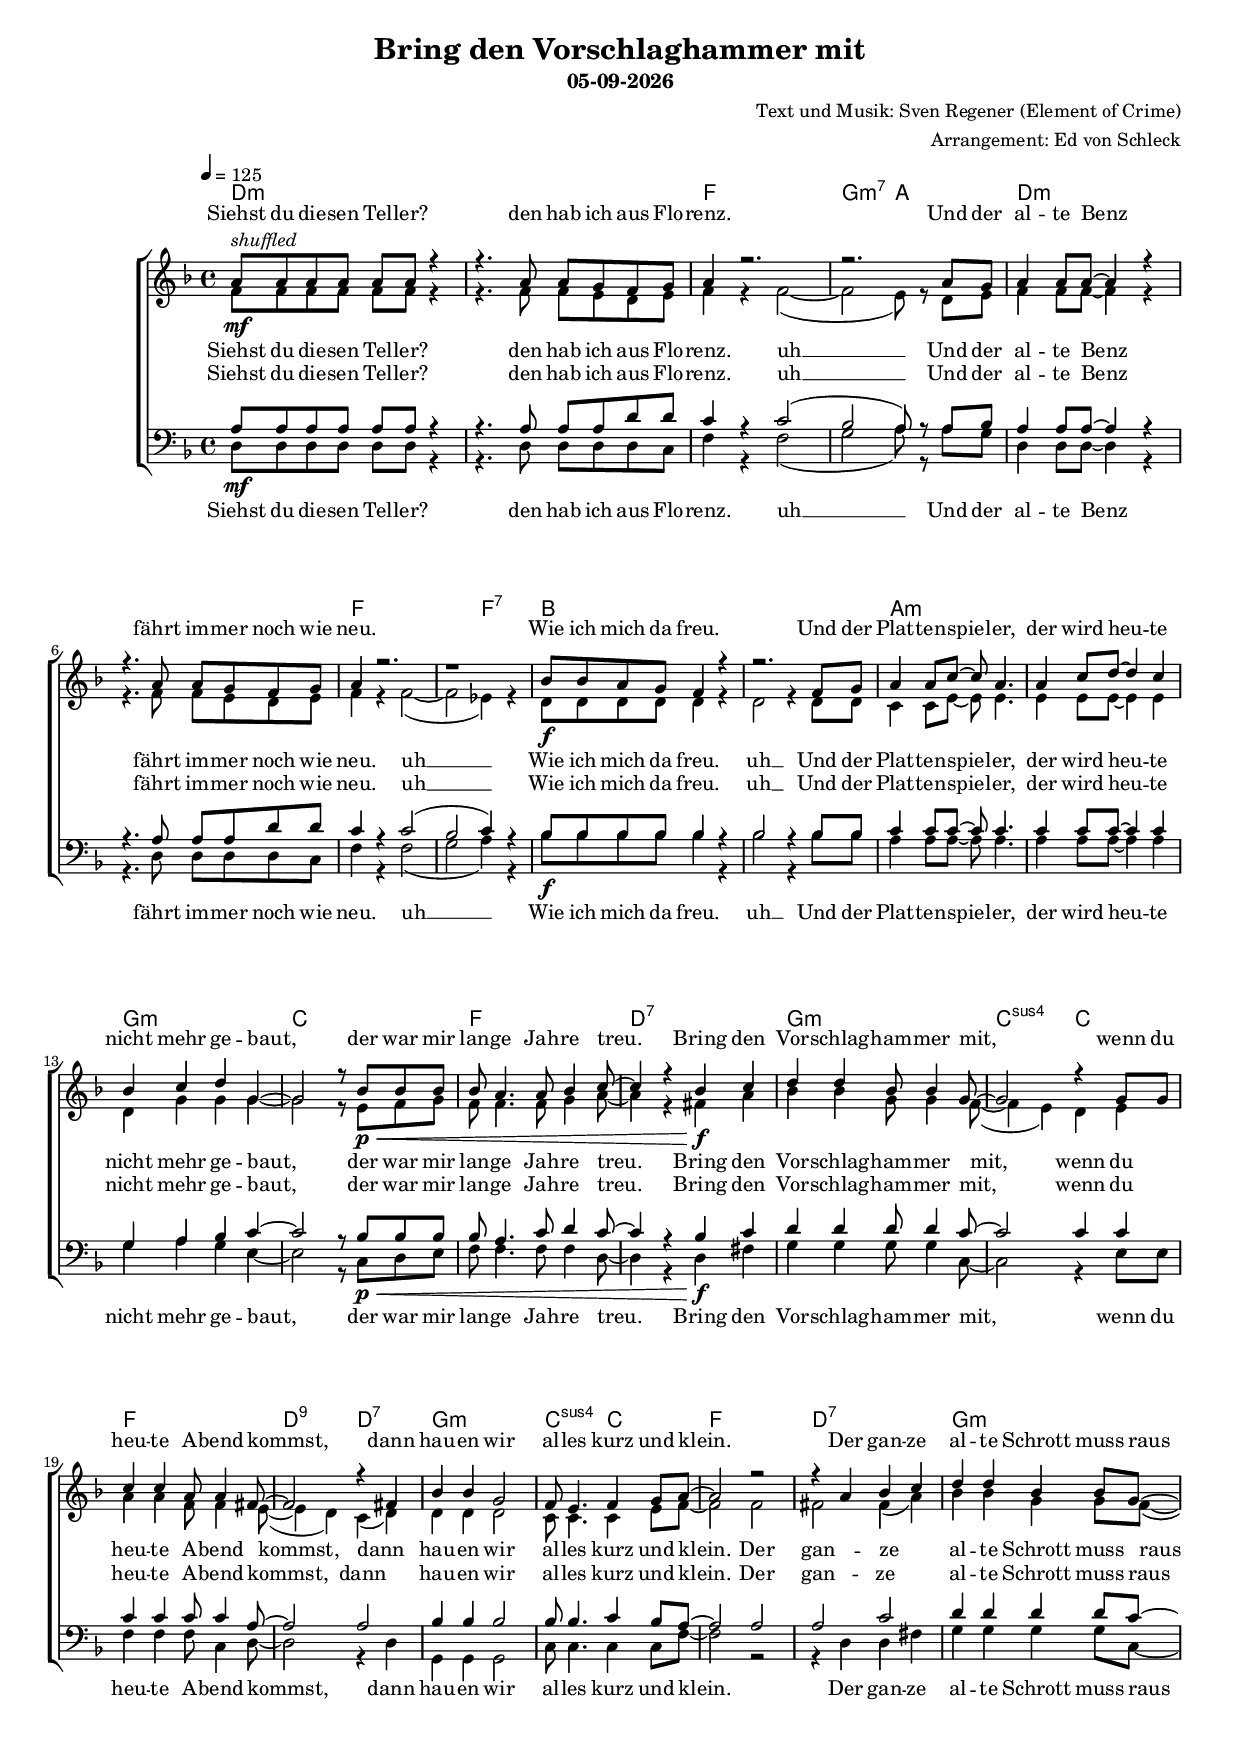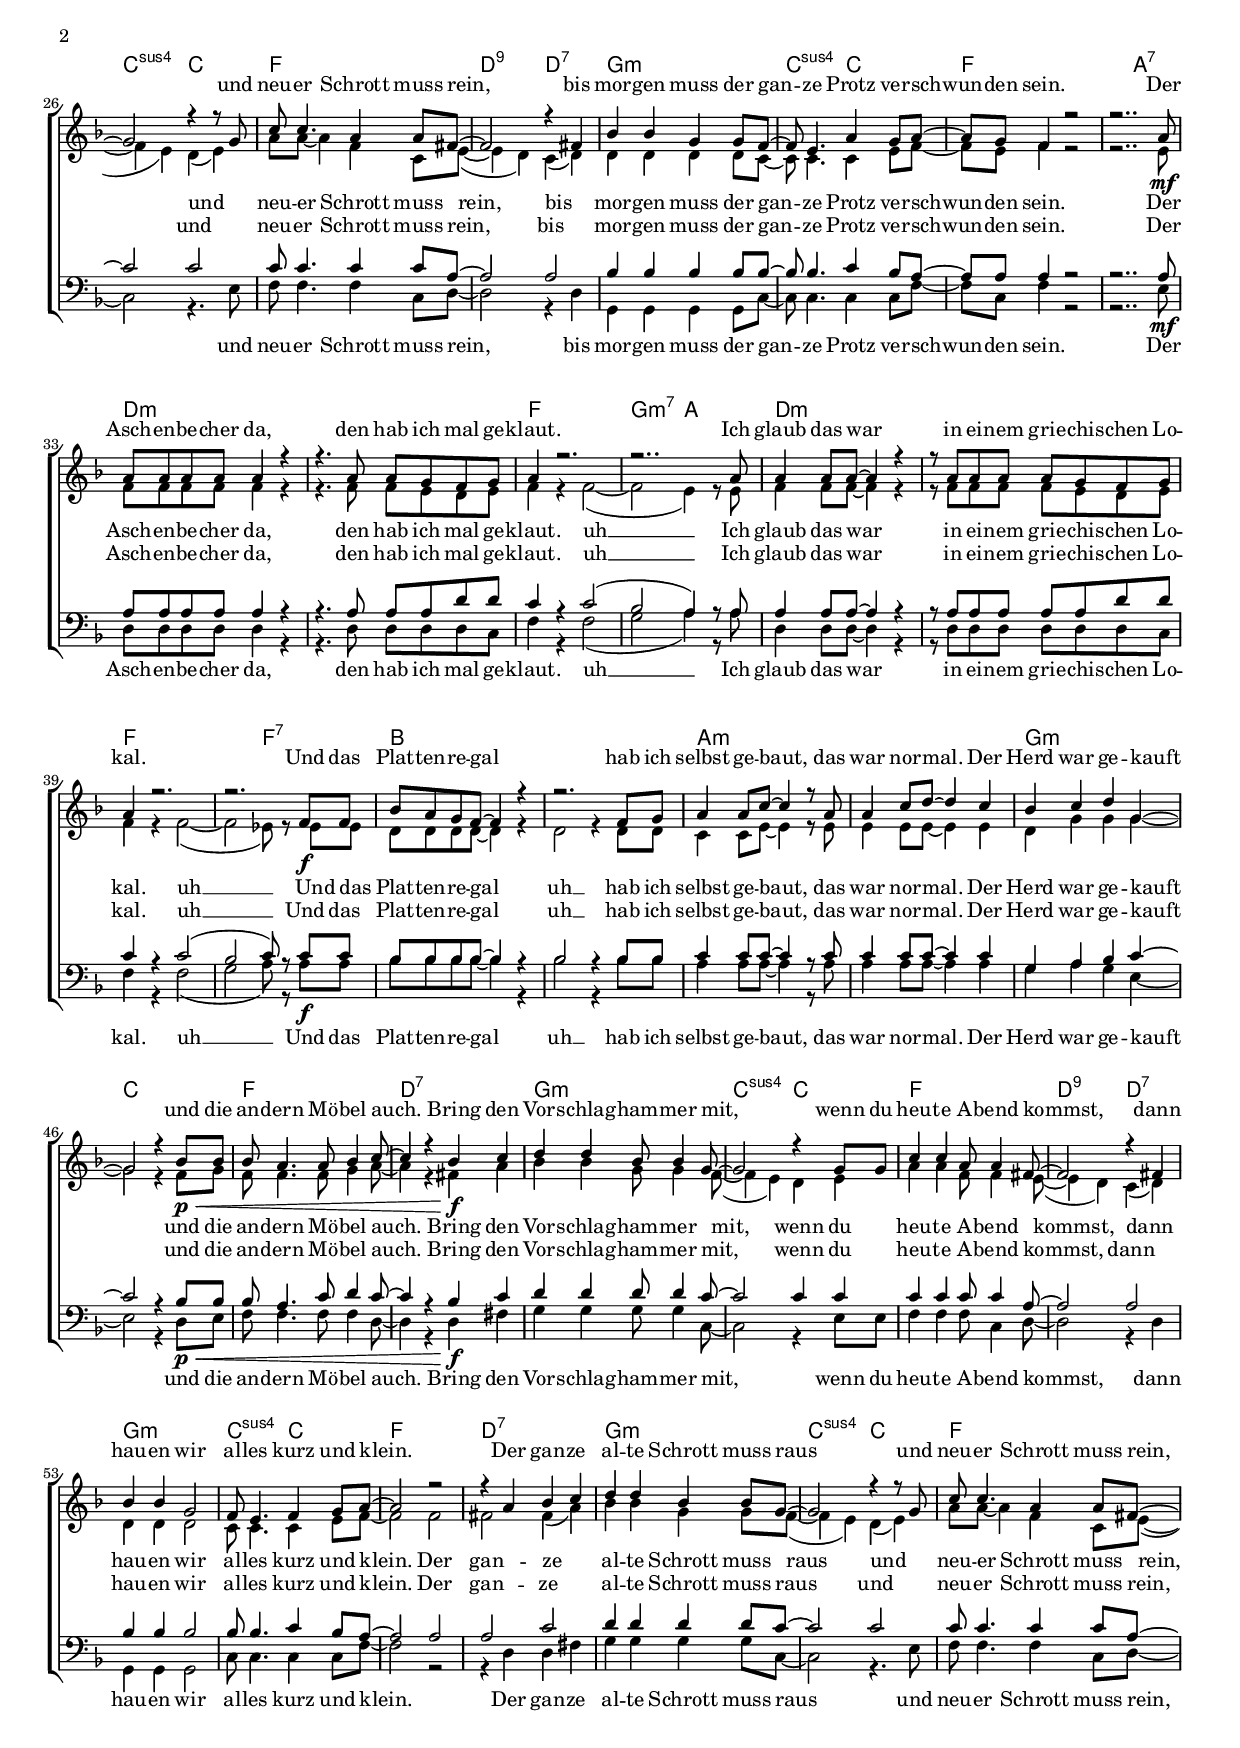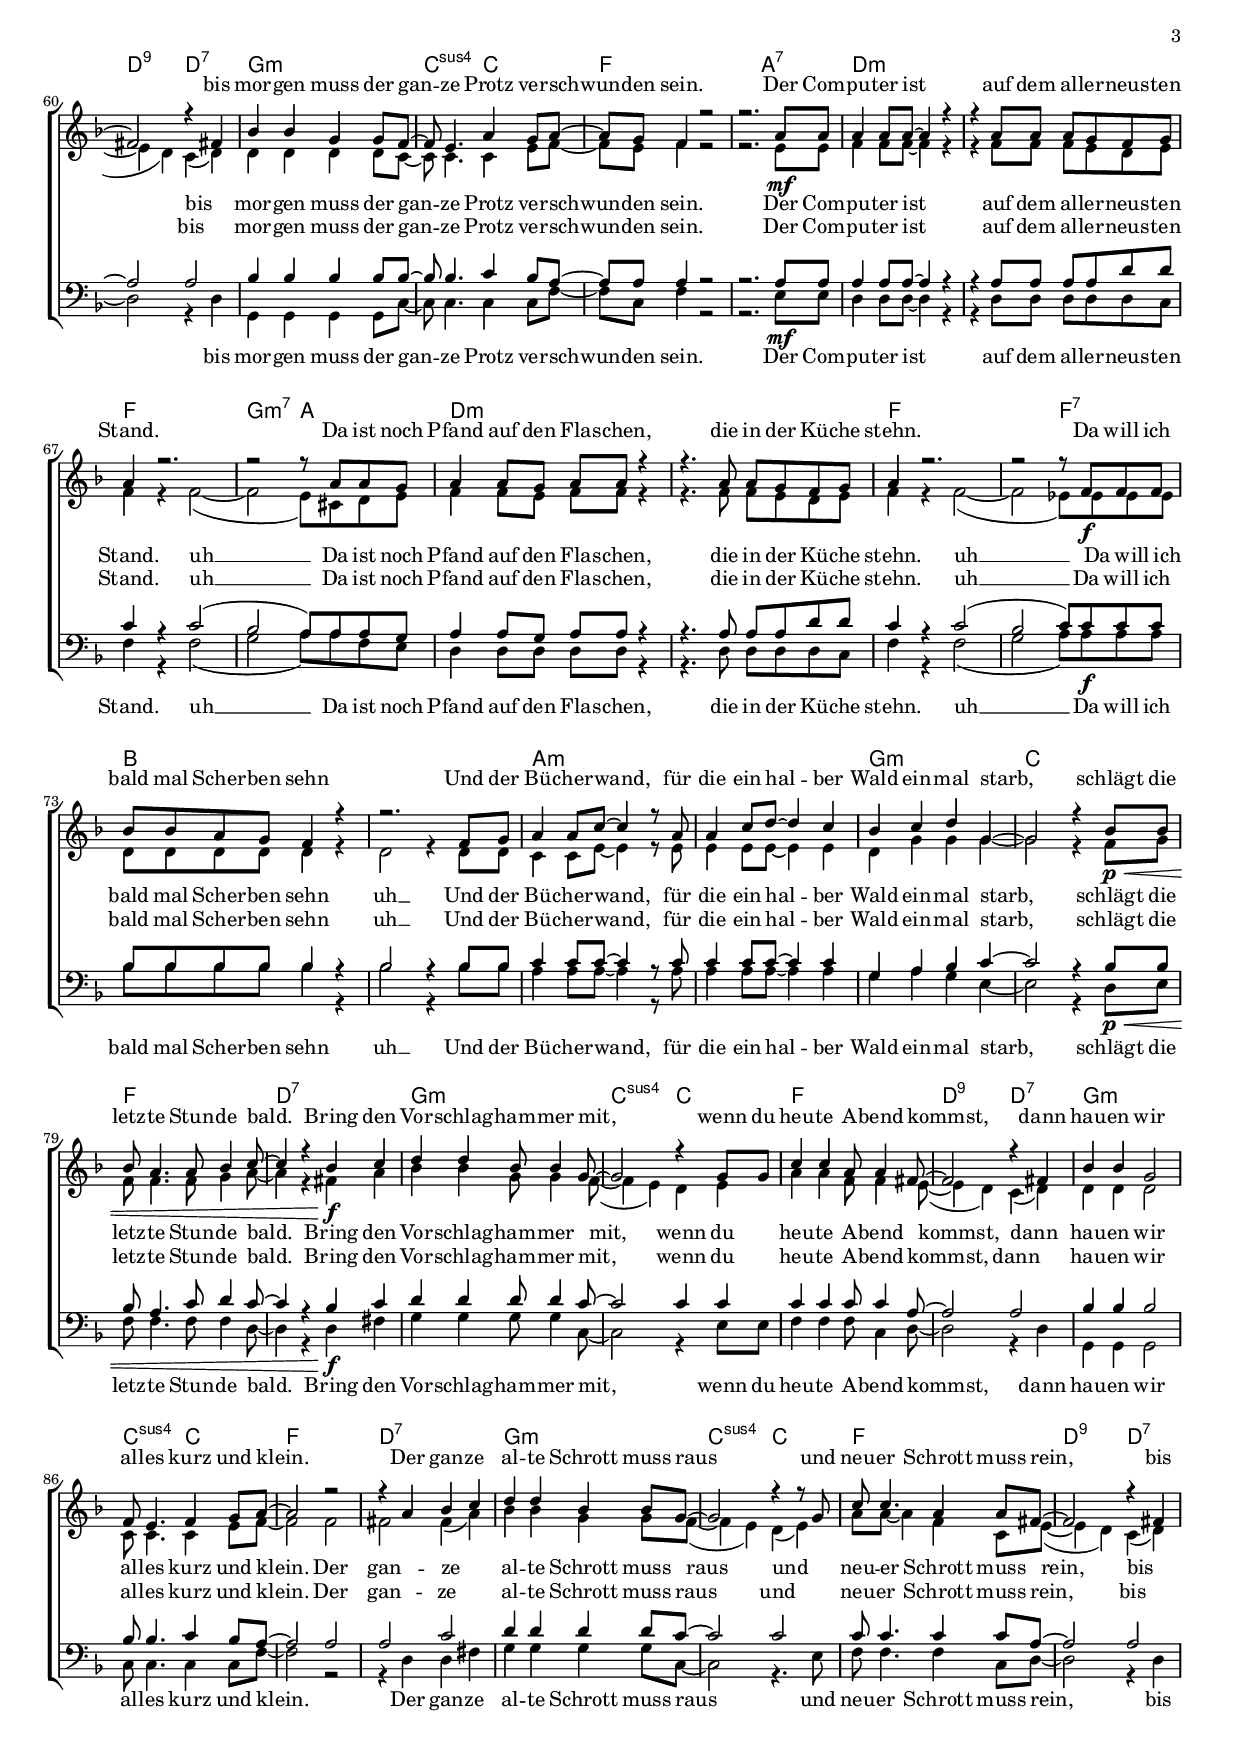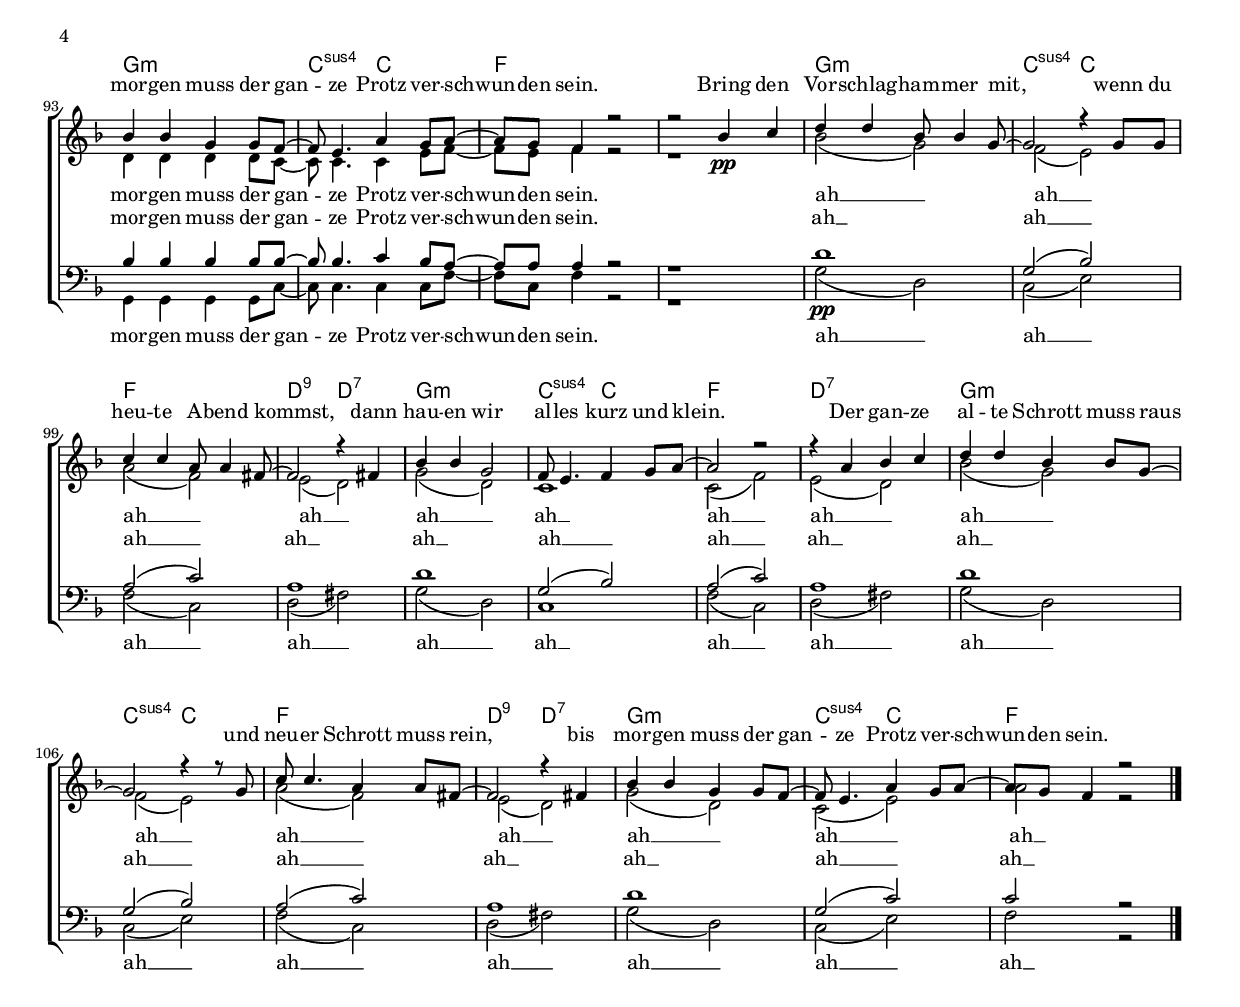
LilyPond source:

\version "2.18.0"
date = #(strftime "%d-%m-%Y" (localtime (current-time)))

\header {
  title = "Bring den Vorschlaghammer mit"
  subtitle = \date
  composer = "Text und Musik: Sven Regener (Element of Crime)"
  arranger = "Arrangement: Ed von Schleck"
}

%Größe der Partitur
#(set-global-staff-size 16)

#(set-default-paper-size "a4")

%Abschalten von Point&Click
#(ly:set-option 'point-and-click #f)

global = {
  \tempo 4=125
  \key f \major
  \time 4/4
}

stropheEins  = \lyricmode {
  Siehst du die -- sen Tel -- ler?
  den hab ich aus Flo -- renz.
  Und der al -- te Benz
  fährt im -- mer noch wie neu.
  Wie ich mich da freu.
  Und der Plat -- ten -- spie -- ler,
  der wird heu -- te nicht mehr ge -- baut,
  der war mir lan -- ge Jah -- re treu.
}

stropheEinsAh  = \lyricmode {
  Siehst du die -- sen Tel -- ler?
  den hab ich aus Flo -- renz. uh __
  Und der al -- te Benz
  fährt im -- mer noch wie neu. uh __
  Wie ich mich da freu. uh __
  Und der Plat -- ten -- spie -- ler,
  der wird heu -- te nicht mehr ge -- baut,
  der war mir lan -- ge Jah -- re treu.
}

stropheZwei  = \lyricmode {
  Der Asch -- en -- be -- cher da,
  den hab ich mal ge -- klaut.
  Ich glaub das war
  in ei -- nem grie -- chi -- schen Lo -- kal.
  Und das Plat -- ten -- re -- gal
  hab ich selbst ge -- baut,
  das war nor -- mal.
  Der Herd war ge -- kauft
  und die an -- dern Mö -- bel auch.
}

stropheZweiAh  = \lyricmode {
  Der Asch -- en -- be -- cher da,
  den hab ich mal ge -- klaut. uh __
  Ich glaub das war 
  in ei -- nem grie -- chi -- schen Lo -- kal. uh __
  Und das Plat -- ten -- re -- gal uh __
  hab ich selbst ge -- baut,
  das war nor -- mal.
  Der Herd war ge -- kauft
  und die an -- dern Mö -- bel auch.
}

stropheDrei  = \lyricmode {
  Der Com -- pu -- ter ist
  auf dem al -- ler -- neus -- ten Stand.
  Da ist noch Pfand auf den Fla -- schen,
  die in der Kü -- che stehn.
  Da will ich bald mal Scher -- ben sehn
  Und der Bü -- cher -- wand,
  für die ein hal -- ber Wald ein -- mal starb,
  schlägt die letz -- te Stun -- de bald.
}


stropheDreiAh  = \lyricmode {
  Der Com -- pu -- ter ist
  auf dem al -- ler -- neus -- ten Stand. uh __
  Da ist noch Pfand auf den Fla -- schen,
  die in der Kü -- che stehn. uh __
  Da will ich bald mal Scher -- ben sehn uh __
  Und der Bü -- cher -- wand,
  für die ein hal -- ber Wald ein -- mal starb,
  schlägt die letz -- te Stun -- de bald.
}

refrain = \lyricmode {
  Bring den Vor -- schlag -- ham -- mer mit,
  wenn du heu -- te A -- bend kommst,
  dann hau -- en wir al -- les kurz und klein.
  Der gan -- ze al -- te Schrott muss raus
  und neu -- er Schrott muss rein,
  bis mor -- gen muss der gan -- ze Protz ver -- schwun -- den sein.
}

refrainAh = \lyricmode {
  ah __ ah __ ah __ ah __
  ah __ ah __ ah __ ah __
  ah __ ah __ ah __ ah __
  ah __ ah __ ah __
}

sopranRefrain = {
  d4 d bes8 bes4 g8~
  g2 r4 g8 g
  c4 c a8 a4 fis8~
  fis2 r4 fis4

  bes4 bes g2
  f8 e4. f4 g8 a~
  a2 r2
  r4 a bes c

  d4 d bes4 bes8 g~
  g2 r4 r8 g
  c c4. a4 a8 fis~
  fis2 r4 fis4

  bes4 bes g g8 f~
  f e4. a4 g8 a~
  a g f4 r2
}

altRefrain = {
  bes4 bes g8 g4 f8~(
  f4 e) d e
  a4 a f8 f4 e8~(
  e4 d) c( d)

  d4 d d2
  c8 c4. c4 e8 f~
  f2 f
  fis fis4( a)

  bes4 bes g4 g8 f~(
  f4 e) d( e)
  a8 a~ a4 f c8 e~(
  e4 d) c( d)

  d4 d d d8 c~
  c c4. c4 e8 f~
  f e f4 r2
}

tenorRefrain = {
  d4 d d8 d4 c8~
  c2 c4 c
  c4 c c8 c4 a8~
  a2 a

  bes4 bes bes2
  bes8 bes4. c4 bes8 a~
  a2 a
  a c

  d4 d d4 d8 c~
  c2 c
  c8 c4. c4 c8 a~
  a2 a

  bes4 bes bes bes8 bes~
  bes bes4. c4 bes8 a~
  a a a4 r2
}

bassRefrain = {
  g4 g g8 g4 c,8~
  c2 r4 e8 e
  f4 f f8 c4 d8~
  d2 r4 d4

  g,4 g g2
  c8 c4. c4 c8 f~
  f2 r2
  r4 d d fis

  g4 g g4 g8 c,~
  c2 r4. e8
  f f4. f4 c8 d~
  d2 r4 d4

  g,4 g g g8 c~
  c c4. c4 c8 f~
  f c f4 r2
}

harmonies = \chordmode {
  \germanChords
  d1*2:m f1 g2:m7 a  d1*2:m f1. f2:7
  bes1*2 a:m g1:m c1 f d:7

  g:m c2:sus4 c
  f1 d2:9 d:7
  g1:m c2:sus4 c
  f1 d:7

  g:m c2:sus4 c
  f1 d2:9 d:7
  g1:m c2:sus4 c
  f1. a2:7

  d1*2:m f1 g2:m7 a  d1*2:m f1. f2:7
  bes1*2 a:m g1:m c1 f d:7

  g:m c2:sus4 c
  f1 d2:9 d:7
  g1:m c2:sus4 c
  f1 d:7

  g:m c2:sus4 c
  f1 d2:9 d:7
  g1:m c2:sus4 c
  f1. a2:7

  d1*2:m f1 g2:m7 a  d1*2:m f1. f2:7
  bes1*2 a:m g1:m c1 f d:7

  g:m c2:sus4 c
  f1 d2:9 d:7
  g1:m c2:sus4 c
  f1 d:7

  g:m c2:sus4 c
  f1 d2:9 d:7
  g1:m c2:sus4 c
  f1*2

  g1:m c2:sus4 c
  f1 d2:9 d:7
  g1:m c2:sus4 c
  f1 d:7

  g:m c2:sus4 c
  f1 d2:9 d:7
  g1:m c2:sus4 c
  f1

}


sopranMusik = \relative c'' {
  %%%%%%% Strophe1 %%%%%%%%
  a8^\markup{\italic shuffled}\mf a a a a a r4
  r4. a8 a g f g
  a4 r2.
  r2. a8 g

  a4 a8 a~ a4 r4
  r4. a8 a g f g
  a4 r2.
  r1

  bes8\f bes a g f4 r
  r2. f8 g
  a4 a8 c~ c a4.
  a4 c8 d~ d4 c4
  bes c d g,~
  g2 r8 bes8\p\< bes bes
  bes a4. a8 bes4 c8~
  c4 r bes\f c

  %%%%%%% Refrain  %%%%%%%%
  \sopranRefrain
  r2.. a8\mf

  %%%%%%% Strophe2 %%%%%%%%

  a8 a a a a4 r4
  r4. a8 a g f g
  a4 r2.
  r2.. a8

  a4 a8 a~ a4 r4
  r8 a a a a g f g
  a4 r2.
  r2. f8\f f

  bes8 a g f~ f4 r
  r2. f8 g
  a4 a8 c~ c4 r8 a
  a4 c8 d~ d4 c4

  bes c d g,~
  g2 r4 bes8\p\< bes
  bes a4. a8 bes4 c8~
  c4 r bes\f c
  %%%%%%% Refrain  %%%%%%%%
  \sopranRefrain
  r2. a8\mf a
  %%%%%%% Strophe3 %%%%%%%%
  a4 a8 a~ a4 r4
  r4 a8 a a g f g
  a4 r2.
  r2 r8 a8 a g

  a4 a8 g a a r4
  r4. a8 a g f g
  a4 r2.
  r2 r8 f8\f f f

  bes8 bes a g f4 r
  r2. f8 g
  a4 a8 c~ c4 r8 a
  a4 c8 d~ d4 c4

  bes c d g,~
  g2 r4 bes8\p\< bes
  bes a4. a8 bes4 c8~
  c4 r bes\f c
  %%%%%%% Refrain  %%%%%%%%
  \sopranRefrain
  r2 bes4\pp c
  %%%%%%% Refrain  %%%%%%%%
  \sopranRefrain
  \bar "|."
}


sopranText = \lyricmode {
  \stropheEins
  \refrain
  \stropheZwei
  \refrain
  \stropheDrei
  \refrain
  \refrain
}

altMusik = \relative c' {
  %%%%%%% Strophe1 %%%%%%%%
  f8 f f f f f r4
  r4. f8 f e d e
  f4 r f2~(
  f2 e8) r d8 e

  f4 f8 f~  f4 r4
  r4. f8 f e d e
  f4 r f2~(
  f2 es4) r

  d8 d d d d4 r
  d2 r4 d8 d
  c4 c8 e~ e e4.
  e4 e8 e~ e4 e4

  d g g g~
  g2 r8 e8 f g
  f f4. f8 g4 a8~
  a4 r fis a

  %%%%%%% Refrain  %%%%%%%%
  \altRefrain
  r2.. e8
  %%%%%%% Strophe2 %%%%%%%%
  f8 f f f f4 r4
  r4. f8 f e d e
  f4 r f2~(
  f2 e4) r8 e8

  f4 f8 f~ f4 r4
  r8 f f f f e d e
  f4 r f2~(
  f2 es8) r8 es8 es

  d8 d d d~ d4 r
  d2 r4 d8 d
  c4 c8 e~ e4 r8 e
  e4 e8 e~ e4 e4

  d g g g~
  g2 r4 f8 g
  f f4. f8 g4 a8~
  a4 r fis a
  %%%%%%% Refrain  %%%%%%%%
  \altRefrain
  r2. e8 e
  %%%%%%% Strophe3 %%%%%%%%
  f4 f8 f~ f4 r4
  r4 f8 f f e d e
  f4 r f2~(
  f2 e8) cis8 d e

  f4 f8 e f f r4
  r4. f8 f e d e
  f4 r f2~(
  f2 es8) es8 es es

  d8 d d d d4 r
  d2 r4 d8 d
  c4 c8 e~ e4 r8 e
  e4 e8 e~ e4 e4

  d g g g~
  g2 r4 f8 g
  f f4. f8 g4 a8~
  a4 r fis a
  %%%%%%% Refrain  %%%%%%%%
  \altRefrain
  r1
  %%%%%%% Refrain  %%%%%%%%
  bes2( g)
  f( e)
  a( f)
  e( d)

  g2( d)
  c1
  c2( f)
  e( d)

  bes'2( g)
  f( e)
  a( f)
  e( d)

  g2( d)
  c( e)
  a r
}

altText = \lyricmode {
  \stropheEinsAh
  \refrain
  \stropheZweiAh
  \refrain
  \stropheDreiAh
  \refrain
  \refrainAh
}

tenorMusik = \relative c' {
  %%%%%%% Strophe1 %%%%%%%%
  a8\mf a a a a a r4
  r4. a8 a a d d
  c4 r c2(
  bes2 a8) r a8 bes

  a4 a8 a~  a4 r4
  r4. a8 a a d d
  c4 r c2(
  bes2 c4) r

  bes8\f bes bes bes bes4 r
  bes2 r4 bes8 bes
  c4 c8 c~ c c4.
  c4 c8 c~ c4 c4

  g a bes c~
  c2 r8 bes8\p\< bes bes
  bes a4. c8 d4 c8~
  c4 r bes\f c

  %%%%%%% Refrain  %%%%%%%%
  \tenorRefrain
  r2.. a8\mf
  %%%%%%% Strophe2 %%%%%%%%
  a8 a a a a4 r4
  r4. a8 a a d d
  c4 r c2(
  bes2 a4) r8 a8

  a4 a8 a~ a4 r4
  r8 a a a a a d d
  c4 r c2(
  bes2 c8) r8 c8\f c

  bes8 bes bes bes~ bes4 r
  bes2 r4 bes8 bes
  c4 c8 c~ c4 r8 c
  c4 c8 c~ c4 c4

  g a bes c~
  c2 r4 bes8\p\< bes
  bes a4. c8 d4 c8~
  c4 r bes\f c
  %%%%%%% Refrain  %%%%%%%%
  \tenorRefrain
  r2. a8\mf a
  %%%%%%% Strophe3 %%%%%%%%
  a4 a8 a~ a4 r4
  r4 a8 a a a d d
  c4 r c2(
  bes2 a8) a8 a g

  a4 a8 g a a r4
  r4. a8 a a d d
  c4 r c2(
  bes2 c8) c8\f c c

  bes8 bes bes bes bes4 r
  bes2 r4 bes8 bes
  c4 c8 c~ c4 r8 c
  c4 c8 c~ c4 c4

  g a bes c~
  c2 r4 bes8\p\< bes
  bes a4. c8 d4 c8~
  c4 r bes\f c
  %%%%%%% Refrain  %%%%%%%%
  \tenorRefrain
  r1
  %%%%%%% Refrain  %%%%%%%%
  d1\pp
  g,2( bes)
  a( c)
  a1

  d1 
  g,2( bes)
  a( c)
  a1

  d1 
  g,2( bes)
  a( c)
  a1

  d1 
  g,2( c)
  c r
}

tenorText = \lyricmode {
  \stropheEinsAh
  \refrain
  \stropheZweiAh
  \refrain
  \stropheDreiAh
  \refrain
  \refrainAh
}

bassMusik = \relative c {
  %%%%%%% Strophe1 %%%%%%%%
  d8 d d d d d r4
  r4. d8 d d d c
  f4 r f2(
  g2 a8) r a8 g

  d4 d8 d~ d4 r4
  r4. d8 d d d c
  f4 r f2(
  g2 a4) r

  bes8 bes bes bes bes4 r
  bes2 r4 bes8 bes
  a4 a8 a~ a a4.
  a4 a8 a~ a4 a4

  g a g e~
  e2 r8 c8 d e
  f f4. f8 f4 d8~
  d4 r d fis

  %%%%%%% Refrain  %%%%%%%%
  \bassRefrain
  r2.. e8

  %%%%%%% Strophe2 %%%%%%%%
  d8 d d d d4 r4
  r4. d8 d d d c
  f4 r f2(
  g2 a4) r8 a8

  d,4 d8 d~ d4 r4
  r8 d d d d d d c
  f4 r f2(
  g2 a8) r8 a8 a

  bes8 bes bes bes~ bes4 r
  bes2 r4 bes8 bes
  a4 a8 a~ a4 r8 a
  a4 a8 a~ a4 a4

  g a g e~
  e2 r4 d8 e
  f f4. f8 f4 d8~
  d4 r d fis
  %%%%%%% Refrain  %%%%%%%%
  \bassRefrain
  r2. e8 e
  %%%%%%% Strophe3 %%%%%%%%
  d4 d8 d~ d4 r4
  r4 d8 d d d d c
  f4 r f2(
  g2 a8) a8 f e

  d4 d8 d d d r4
  r4. d8 d d d c
  f4 r f2(
  g2 a8) a8 a a

  bes8 bes bes bes bes4 r
  bes2 r4 bes8 bes
  a4 a8 a~ a4 r8 a
  a4 a8 a~ a4 a4

  g a g e~
  e2 r4 d8 e
  f f4. f8 f4 d8~
  d4 r d fis
  %%%%%%% Refrain  %%%%%%%%
  \bassRefrain
  r1
  %%%%%%% Refrain  %%%%%%%%
  g2( d)
  c( e)
  f( c)
  d( fis)

  g( d)
  c1
  f2( c)
  d( fis)

  g( d)
  c( e)
  f( c)
  d( fis)

  g( d)
  c( e)
  f r
}

bassText = \lyricmode {
  \stropheEinsAh
  \refrain
  \stropheZweiAh
  \refrain
  \stropheDreiAh
  \refrain
  \refrainAh
}

\score {
  \context ChoirStaff <<
    \new ChordNames \harmonies
    \context Lyrics = sopran { s1 }
    \context Staff = frauen <<
      \context Voice =
      sopran { \voiceOne << \global \sopranMusik >> }
      \context Voice =
      alt { \voiceTwo << \global \altMusik >> }
    >>
    \context Lyrics = alt { s1 }
    \context Lyrics = tenor { s1 }
    \context Staff = men <<
      \clef bass
      \context Voice =
      tenor { \voiceOne <<\global \tenorMusik >> }
      \context Voice =
      bass { \voiceTwo <<\global \bassMusik >> }
    >>
    \context Lyrics = bass { s1 }
    \context Lyrics = sopran \lyricsto sopran \sopranText
    \context Lyrics = alt \lyricsto alt \altText
    \context Lyrics = tenor \lyricsto tenor \tenorText
    \context Lyrics = bass \lyricsto bass \bassText


  >>

  \layout {
    \context {
      %\Staff \override VerticalAxisGroup #'minimum-Y-extent = #'(-3 . 3)
    }  
  }
  \midi {

  }
}
\paper{
  %ragged-last-bottom = ##t
  %print-page-number = ##t
}
